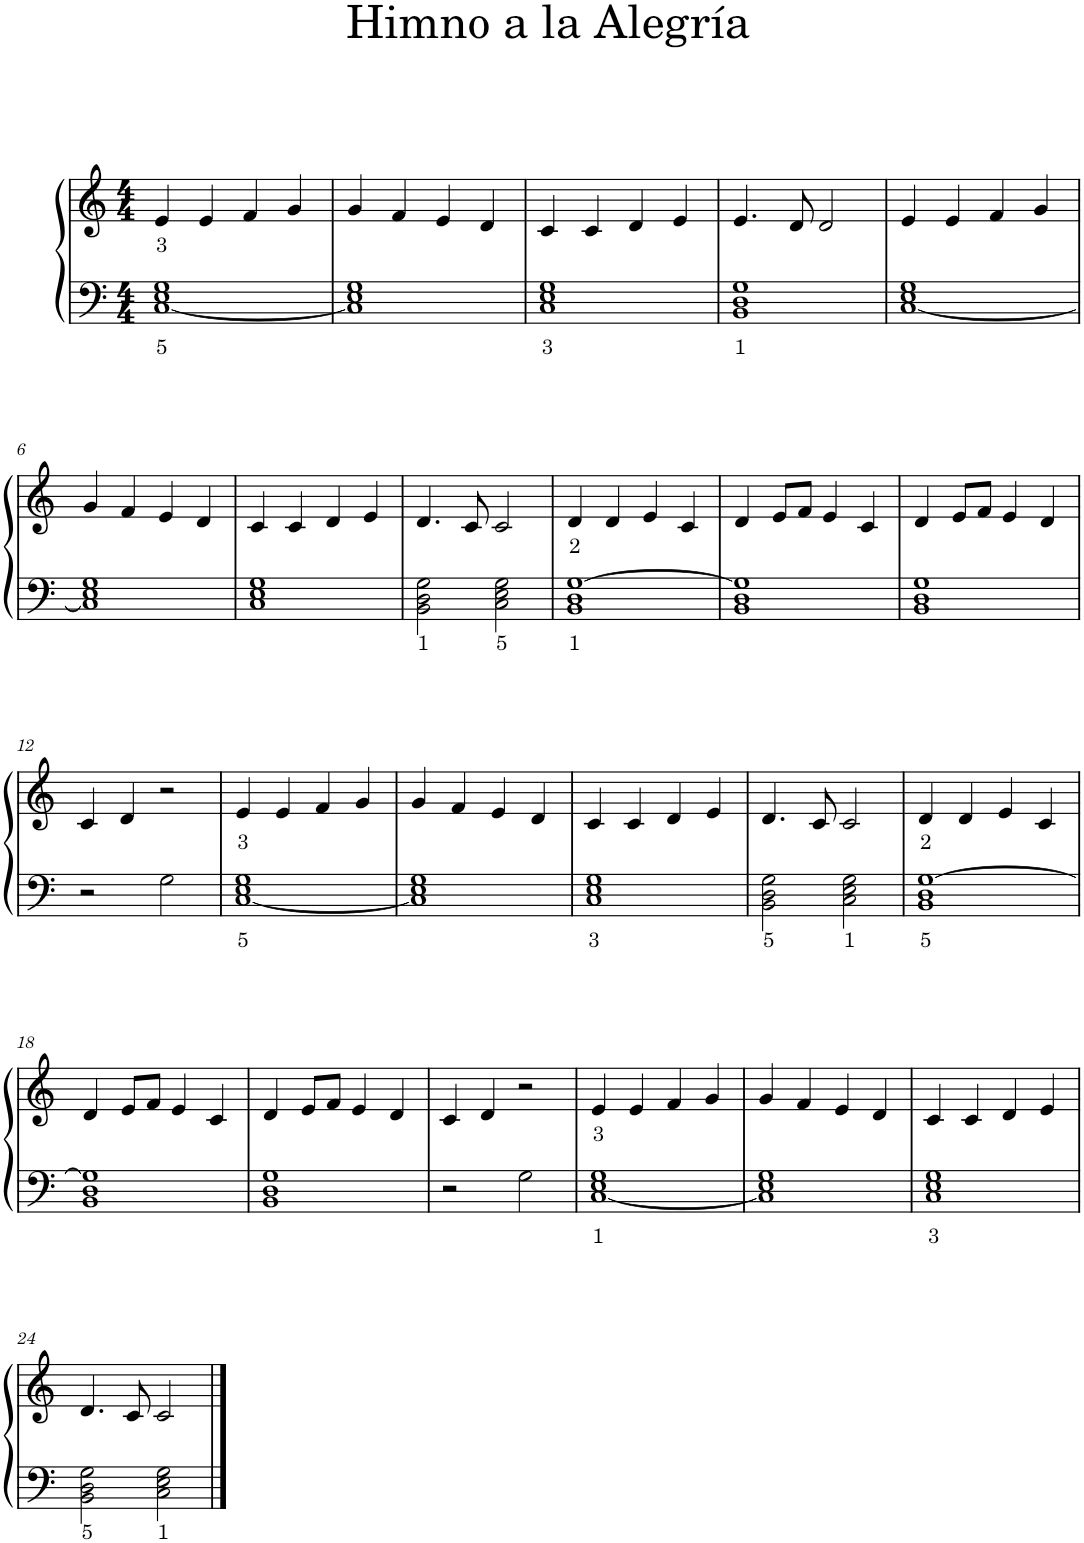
**kern	**text	**kern	**text
*part1	*part1	*part1	*part1
*staff2	*staff2	*staff1	*staff1
*I"Piano	*	*	*
*I'Pno.	*	*	*
*clefF4	*	*clefG2	*
*k[]	*	*k[]	*
*M4/4	*	*M4/4	*
=1	=1	=1	=1
!	!LO:LY:b	!	!LO:LY:b
[1C 1E 1G	5	4e/	3
.	.	4e/	.
.	.	4f/	.
.	.	4g/	.
=2	=2	=2	=2
1C] 1E 1G	.	4g/	.
.	.	4f/	.
.	.	4e/	.
.	.	4d/	.
=3	=3	=3	=3
!	!LO:LY:b	!	!
1C 1E 1G	3	4c/	.
.	.	4c/	.
.	.	4d/	.
.	.	4e/	.
=4	=4	=4	=4
!	!LO:LY:b	!	!
1BB 1D 1G	1	4.e/	.
.	.	8d/	.
.	.	2d/	.
=5	=5	=5	=5
[1C 1E 1G	.	4e/	.
.	.	4e/	.
.	.	4f/	.
.	.	4g/	.
!!LO:LB:g=z
=6	=6	=6	=6
1C] 1E 1G	.	4g/	.
.	.	4f/	.
.	.	4e/	.
.	.	4d/	.
=7	=7	=7	=7
1C 1E 1G	.	4c/	.
.	.	4c/	.
.	.	4d/	.
.	.	4e/	.
=8	=8	=8	=8
!	!LO:LY:b	!	!
2BB\ 2D\ 2G\	1	4.d/	.
.	.	8c/	.
!	!LO:LY:b	!	!
2C\ 2E\ 2G\	5	2c/	.
=9	=9	=9	=9
!	!LO:LY:b	!	!LO:LY:b
1BB 1D [1G	1	4d/	2
.	.	4d/	.
.	.	4e/	.
.	.	4c/	.
=10	=10	=10	=10
1BB 1D 1G]	.	4d/	.
.	.	8e/L	.
.	.	8f/J	.
.	.	4e/	.
.	.	4c/	.
=11	=11	=11	=11
1BB 1D 1G	.	4d/	.
.	.	8e/L	.
.	.	8f/J	.
.	.	4e/	.
.	.	4d/	.
!!LO:LB:g=z
=12	=12	=12	=12
2r	.	4c/	.
.	.	4d/	.
2G\	.	2r	.
=13	=13	=13	=13
!	!LO:LY:b	!	!LO:LY:b
[1C 1E 1G	5	4e/	3
.	.	4e/	.
.	.	4f/	.
.	.	4g/	.
=14	=14	=14	=14
1C] 1E 1G	.	4g/	.
.	.	4f/	.
.	.	4e/	.
.	.	4d/	.
=15	=15	=15	=15
!	!LO:LY:b	!	!
1C 1E 1G	3	4c/	.
.	.	4c/	.
.	.	4d/	.
.	.	4e/	.
=16	=16	=16	=16
!	!LO:LY:b	!	!
2BB\ 2D\ 2G\	5	4.d/	.
.	.	8c/	.
!	!LO:LY:b	!	!
2C\ 2E\ 2G\	1	2c/	.
=17	=17	=17	=17
!	!LO:LY:b	!	!LO:LY:b
1BB 1D [1G	5	4d/	2
.	.	4d/	.
.	.	4e/	.
.	.	4c/	.
!!LO:LB:g=z
=18	=18	=18	=18
1BB 1D 1G]	.	4d/	.
.	.	8e/L	.
.	.	8f/J	.
.	.	4e/	.
.	.	4c/	.
=19	=19	=19	=19
1BB 1D 1G	.	4d/	.
.	.	8e/L	.
.	.	8f/J	.
.	.	4e/	.
.	.	4d/	.
=20	=20	=20	=20
2r	.	4c/	.
.	.	4d/	.
2G\	.	2r	.
=21	=21	=21	=21
!	!LO:LY:b	!	!LO:LY:b
[1C 1E 1G	1	4e/	3
.	.	4e/	.
.	.	4f/	.
.	.	4g/	.
=22	=22	=22	=22
1C] 1E 1G	.	4g/	.
.	.	4f/	.
.	.	4e/	.
.	.	4d/	.
=23	=23	=23	=23
!	!LO:LY:b	!	!
1C 1E 1G	3	4c/	.
.	.	4c/	.
.	.	4d/	.
.	.	4e/	.
!!LO:LB:g=z
=24	=24	=24	=24
!	!LO:LY:b	!	!
2BB\ 2D\ 2G\	5	4.d/	.
.	.	8c/	.
!	!LO:LY:b	!	!
2C\ 2E\ 2G\	1	2c/	.
==	==	==	==
*-	*-	*-	*-
